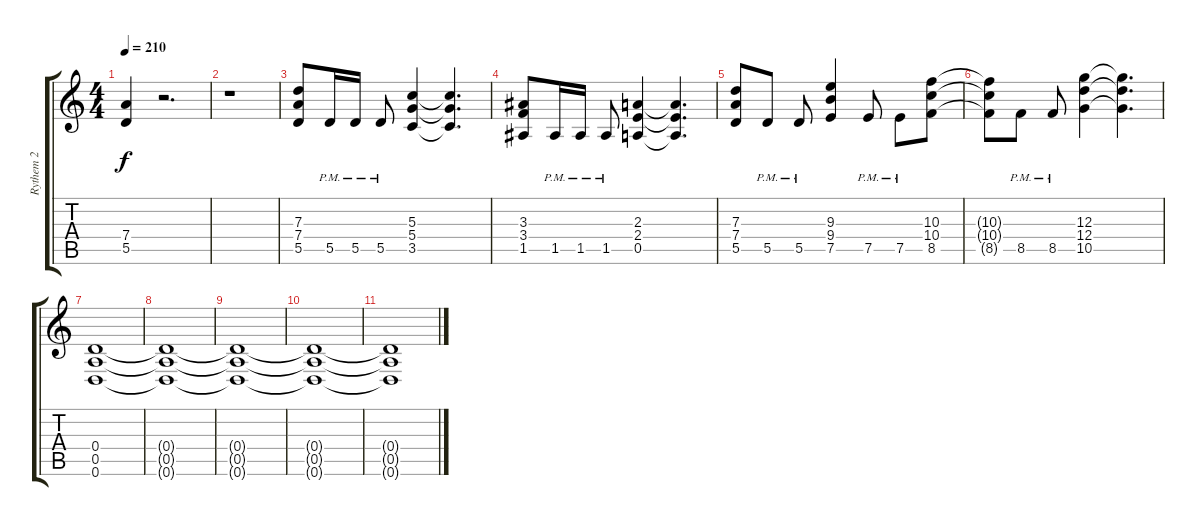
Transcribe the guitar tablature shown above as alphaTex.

\track ("Rythem 2" "Rythem 2") {instrument overdrivenguitar}
\staff {score tabs}
\tuning (E4 B3 G3 D3 A2 D2) {hide}
\ts (4 4)
\tempo 210
\clef g2
\ks c
(7.4 5.5).4{dy f} r.2{d} |
r.1 |
(7.3 7.4 5.5).8 5.5{pm}.16 5.5{pm}.16 5.5{pm}.8 (5.3 5.4 3.5).4 (5.3{t} 5.4{t} 3.5{t}).4{d} |
(3.3 3.4 1.5).8 1.5{pm}.16 1.5{pm}.16 1.5{pm}.8 (2.3 2.4 0.5).4 (2.3{t} 2.4{t} 0.5{t}).4{d} |
(7.3 7.4 5.5).8 5.5{pm}.8 5.5{pm}.8 (9.3 9.4 7.5).4 7.5{pm}.8 7.5{pm}.8 (10.3 10.4 8.5).8 |
(10.3{t} 10.4{t} 8.5{t}).8 8.5{pm}.8 8.5{pm}.8 (12.3 12.4 10.5).4 (12.3{t} 12.4{t} 10.5{t}).4{d} |
(0.4 0.5 0.6).1 |
(0.4{t} 0.5{t} 0.6{t}).1 |
(0.4{t} 0.5{t} 0.6{t}).1 |
(0.4{t} 0.5{t} 0.6{t}).1 |
(0.4{t} 0.5{t} 0.6{t}).1
